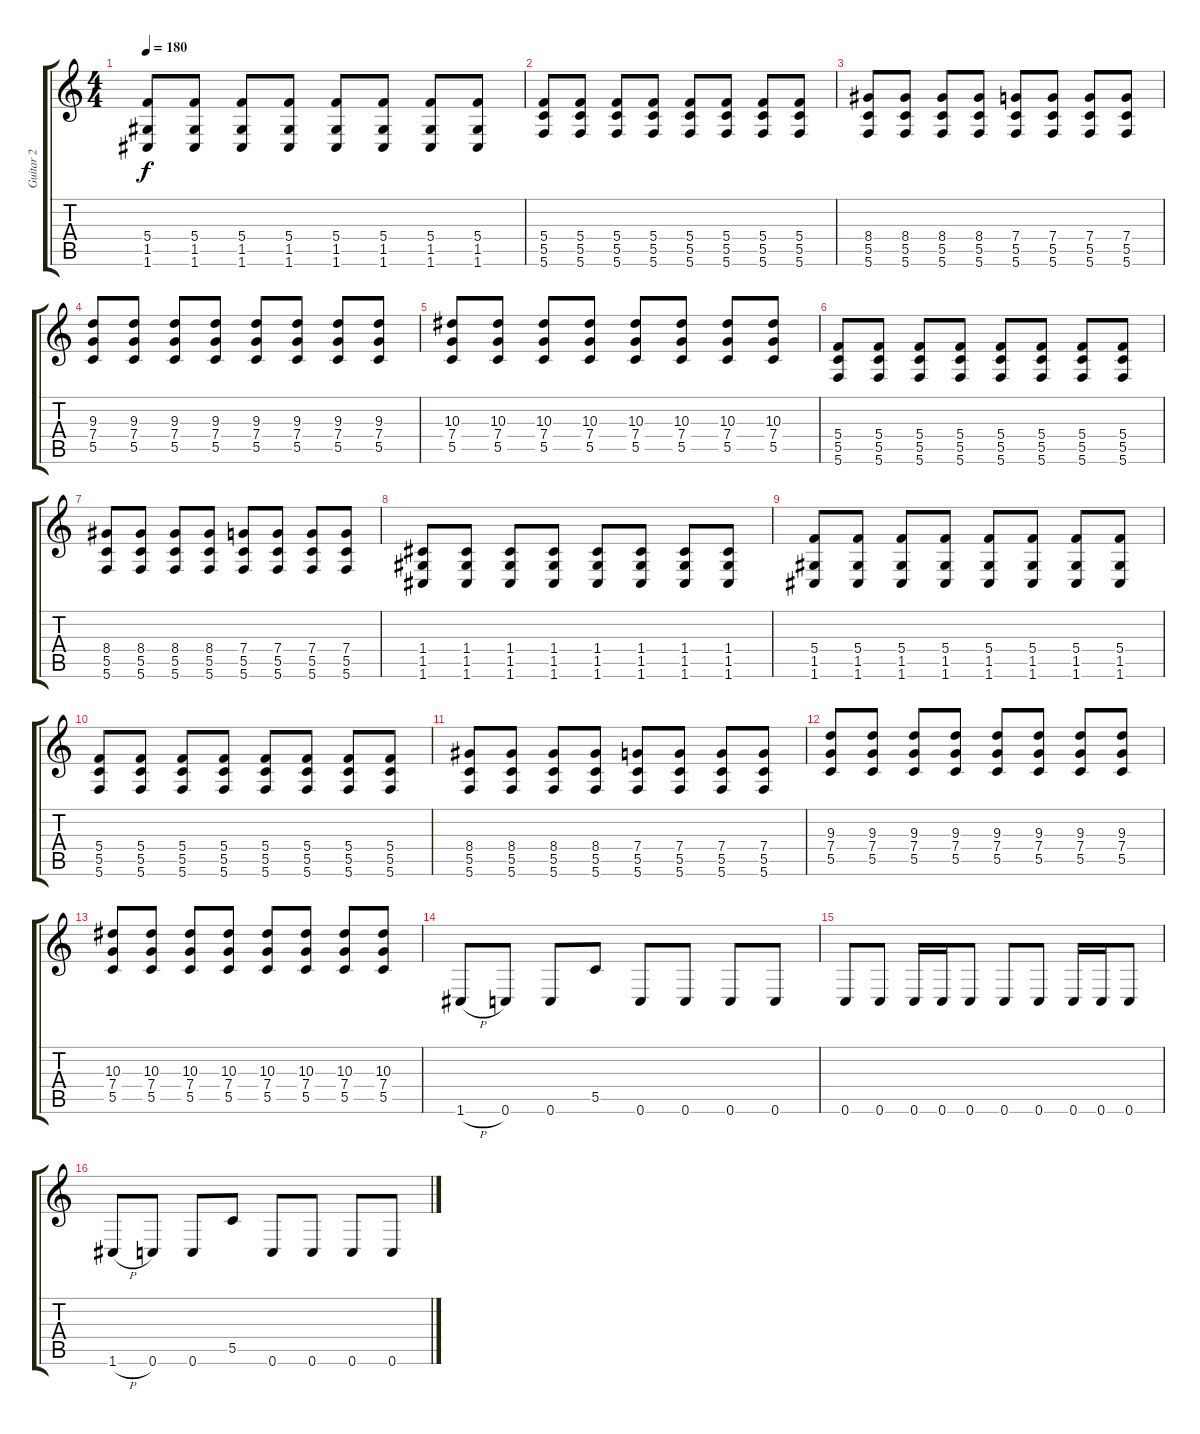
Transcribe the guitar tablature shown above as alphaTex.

\track ("Guitar 2" "Guitar 2") {instrument distortionguitar}
\staff {score tabs}
\tuning (D4 A3 F3 C3 G2 C2) {hide}
\ts (4 4)
\tempo 180
\clef g2
\ks c
(5.4 1.5 1.6).8{dy f} (5.4 1.5 1.6).8 (5.4 1.5 1.6).8 (5.4 1.5 1.6).8 (5.4 1.5 1.6).8 (5.4 1.5 1.6).8 (5.4 1.5 1.6).8 (5.4 1.5 1.6).8 |
(5.4 5.5 5.6).8 (5.4 5.5 5.6).8 (5.4 5.5 5.6).8 (5.4 5.5 5.6).8 (5.4 5.5 5.6).8 (5.4 5.5 5.6).8 (5.4 5.5 5.6).8 (5.4 5.5 5.6).8 |
(8.4 5.5 5.6).8 (8.4 5.5 5.6).8 (8.4 5.5 5.6).8 (8.4 5.5 5.6).8 (7.4 5.5 5.6).8 (7.4 5.5 5.6).8 (7.4 5.5 5.6).8 (7.4 5.5 5.6).8 |
(9.3 7.4 5.5).8 (9.3 7.4 5.5).8 (9.3 7.4 5.5).8 (9.3 7.4 5.5).8 (9.3 7.4 5.5).8 (9.3 7.4 5.5).8 (9.3 7.4 5.5).8 (9.3 7.4 5.5).8 |
(10.3 7.4 5.5).8 (10.3 7.4 5.5).8 (10.3 7.4 5.5).8 (10.3 7.4 5.5).8 (10.3 7.4 5.5).8 (10.3 7.4 5.5).8 (10.3 7.4 5.5).8 (10.3 7.4 5.5).8 |
(5.4 5.5 5.6).8 (5.4 5.5 5.6).8 (5.4 5.5 5.6).8 (5.4 5.5 5.6).8 (5.4 5.5 5.6).8 (5.4 5.5 5.6).8 (5.4 5.5 5.6).8 (5.4 5.5 5.6).8 |
(8.4 5.5 5.6).8 (8.4 5.5 5.6).8 (8.4 5.5 5.6).8 (8.4 5.5 5.6).8 (7.4 5.5 5.6).8 (7.4 5.5 5.6).8 (7.4 5.5 5.6).8 (7.4 5.5 5.6).8 |
(1.4 1.5 1.6).8 (1.4 1.5 1.6).8 (1.4 1.5 1.6).8 (1.4 1.5 1.6).8 (1.4 1.5 1.6).8 (1.4 1.5 1.6).8 (1.4 1.5 1.6).8 (1.4 1.5 1.6).8 |
(5.4 1.5 1.6).8 (5.4 1.5 1.6).8 (5.4 1.5 1.6).8 (5.4 1.5 1.6).8 (5.4 1.5 1.6).8 (5.4 1.5 1.6).8 (5.4 1.5 1.6).8 (5.4 1.5 1.6).8 |
(5.4 5.5 5.6).8 (5.4 5.5 5.6).8 (5.4 5.5 5.6).8 (5.4 5.5 5.6).8 (5.4 5.5 5.6).8 (5.4 5.5 5.6).8 (5.4 5.5 5.6).8 (5.4 5.5 5.6).8 |
(8.4 5.5 5.6).8 (8.4 5.5 5.6).8 (8.4 5.5 5.6).8 (8.4 5.5 5.6).8 (7.4 5.5 5.6).8 (7.4 5.5 5.6).8 (7.4 5.5 5.6).8 (7.4 5.5 5.6).8 |
(9.3 7.4 5.5).8 (9.3 7.4 5.5).8 (9.3 7.4 5.5).8 (9.3 7.4 5.5).8 (9.3 7.4 5.5).8 (9.3 7.4 5.5).8 (9.3 7.4 5.5).8 (9.3 7.4 5.5).8 |
(10.3 7.4 5.5).8 (10.3 7.4 5.5).8 (10.3 7.4 5.5).8 (10.3 7.4 5.5).8 (10.3 7.4 5.5).8 (10.3 7.4 5.5).8 (10.3 7.4 5.5).8 (10.3 7.4 5.5).8 |
1.6{h}.8 0.6.8 0.6.8 5.5.8 0.6.8 0.6.8 0.6.8 0.6.8 |
0.6.8 0.6.8 0.6.16 0.6.16 0.6.8 0.6.8 0.6.8 0.6.16 0.6.16 0.6.8 |
1.6{h}.8 0.6.8 0.6.8 5.5.8 0.6.8 0.6.8 0.6.8 0.6.8
